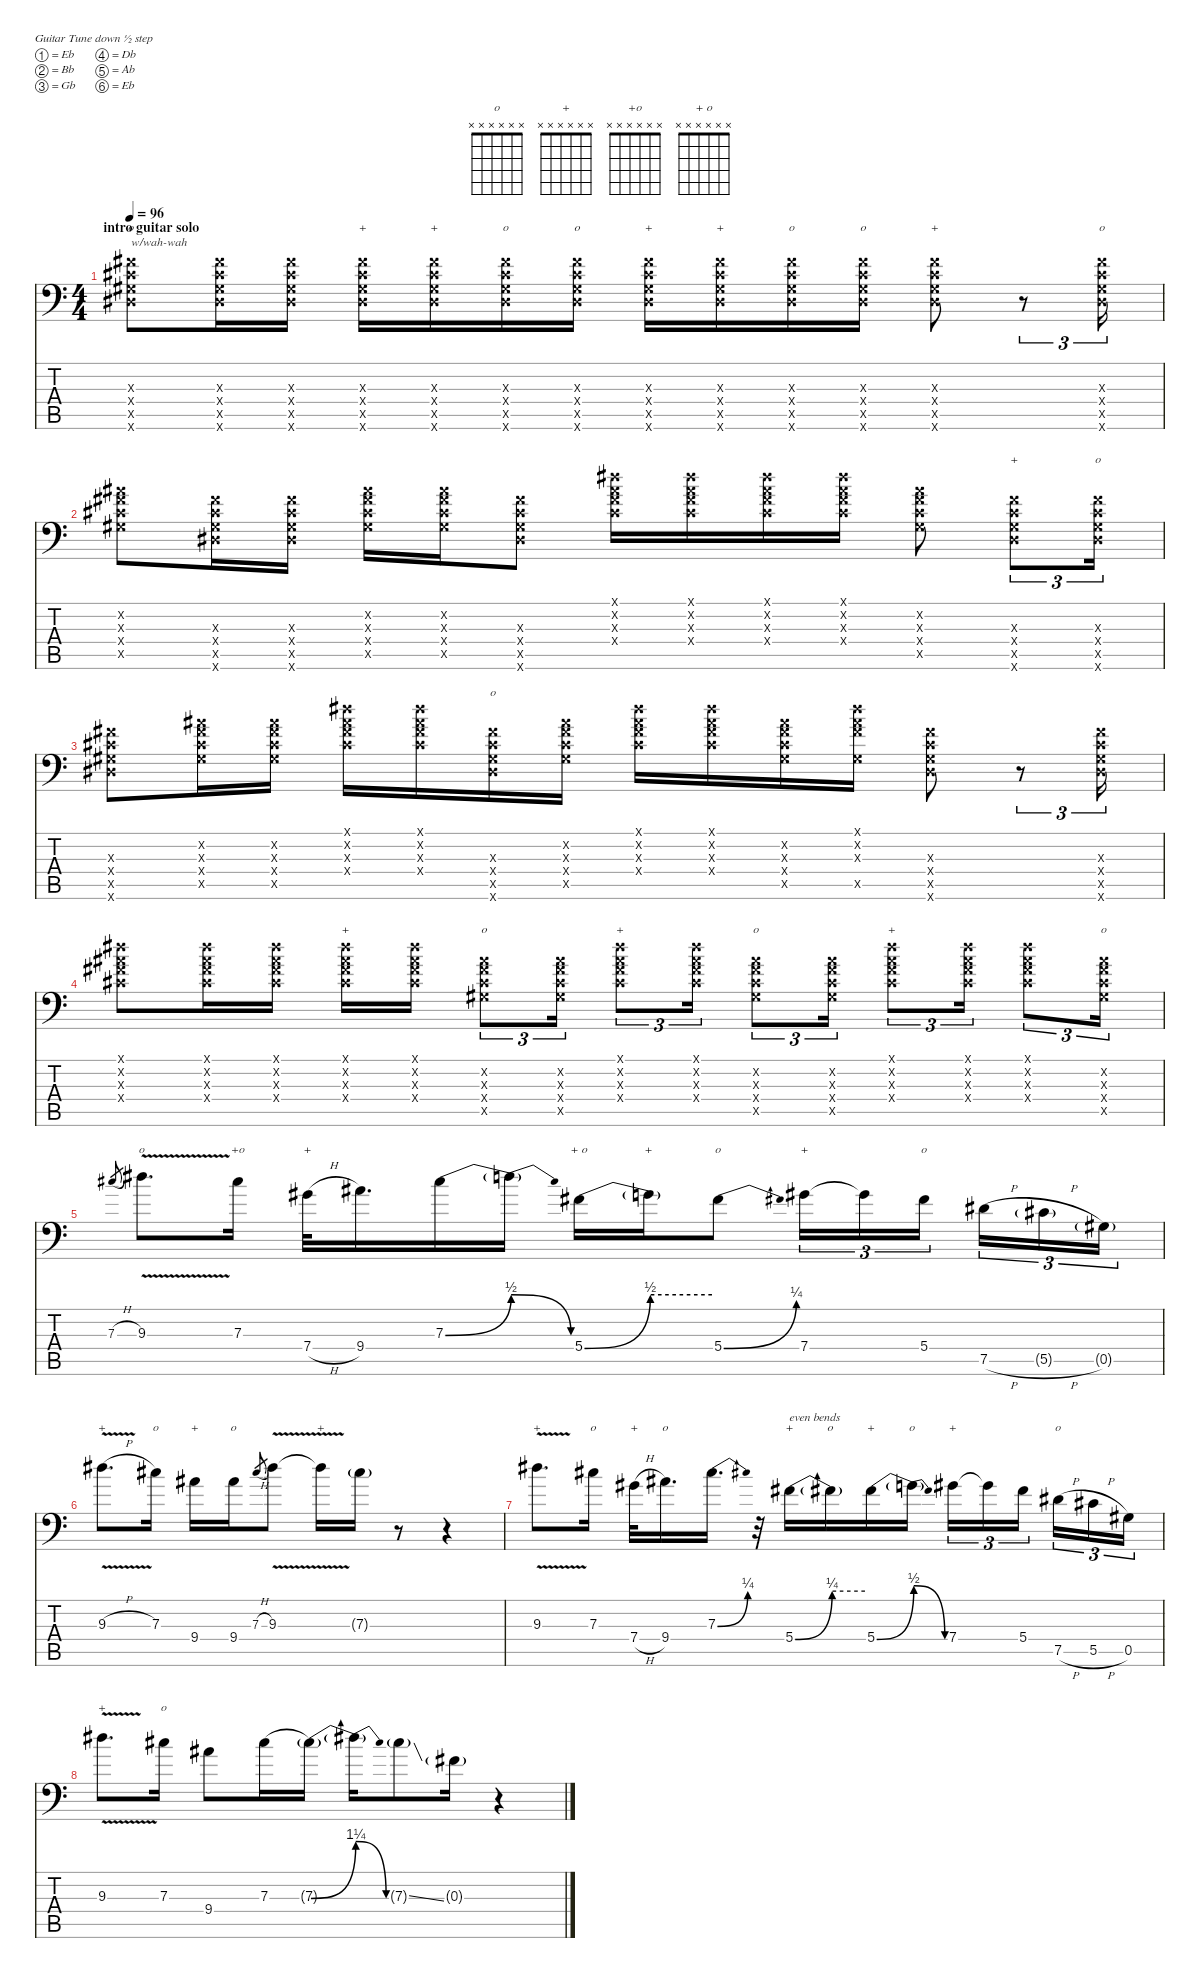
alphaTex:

\defaultSystemsLayout 4
\hideDynamics
\bracketExtendMode nobrackets
\singleTrackTrackNamePolicy hidden
\multiTrackTrackNamePolicy hidden
\otherSystemsTrackNameOrientation horizontal
\track ("Overdub-hid" "fl.bs.") {instrument fretlessbass}
\staff {score tabs}
\tuning (Eb4 Bb3 Gb3 Db3 Ab2 Eb2)
\chord ("o" x x x x x x)
\chord ("+" x x x x x x)
\chord ("+o" x x x x x x)
\chord ("+ o" x x x x x x)
\ts (4 4)
\section ("" "intro guitar solo")
\tempo 96
\clef f4
\ks c
(0.3{x acc #} 0.4{x acc #} 0.5{x acc #} 0.6{x acc #}).8{ch "o" txt "w/wah-wah" dy ff instrument fretlessbass beam Down} (0.3{x acc #} 0.4{x acc #} 0.5{x acc #} 0.6{x acc #}).16{dy f beam Down} (0.3{x acc #} 0.4{x acc #} 0.5{x acc #} 0.6{x acc #}).16{beam Down} (0.3{x acc #} 0.4{x acc #} 0.5{x acc #} 0.6{x acc #}).16{ch "+" dy ff beam Down} (0.3{x acc #} 0.4{x acc #} 0.5{x acc #} 0.6{x acc #}).16{ch "+" beam Down} (0.3{x acc #} 0.4{x acc #} 0.5{x acc #} 0.6{x acc #}).16{ch "o" dy f beam Down} (0.3{x acc #} 0.4{x acc #} 0.5{x acc #} 0.6{x acc #}).16{ch "o" beam Down} (0.3{x acc #} 0.4{x acc #} 0.5{x acc #} 0.6{x acc #}).16{ch "+" dy ff beam Down} (0.3{x acc #} 0.4{x acc #} 0.5{x acc #} 0.6{x acc #}).16{ch "+" beam Down} (0.3{x acc #} 0.4{x acc #} 0.5{x acc #} 0.6{x acc #}).16{ch "o" dy f beam Down} (0.3{x acc #} 0.4{x acc #} 0.5{x acc #} 0.6{x acc #}).16{ch "o" beam Down} (0.3{x acc #} 0.4{x acc #} 0.5{x acc #} 0.6{x acc #}).8{ch "+" dy ff beam Down} r.8{tu (3 2) beam Down} (0.3{x acc #} 0.4{x acc #} 0.5{x acc #} 0.6{x acc #}).16{tu (3 2) ch "o" dy f beam Down} |
(0.2{x acc #} 0.3{x acc #} 0.4{x acc #} 0.5{x acc #}).8{dy ff beam Down} (0.3{x acc #} 0.4{x acc #} 0.5{x acc #} 0.6{x acc #}).16{dy f beam Down} (0.3{x acc #} 0.4{x acc #} 0.5{x acc #} 0.6{x acc #}).16{beam Down} (0.2{x acc #} 0.3{x acc #} 0.4{x acc #} 0.5{x acc #}).16{dy ff beam Down} (0.2{x acc #} 0.3{x acc #} 0.4{x acc #} 0.5{x acc #}).16{beam Down} (0.3{x acc #} 0.4{x acc #} 0.5{x acc #} 0.6{x acc #}).8{dy f beam Down} (0.1{x acc #} 0.2{x acc #} 0.3{x acc #} 0.4{x acc #}).16{dy ff beam Down} (0.1{x acc #} 0.2{x acc #} 0.3{x acc #} 0.4{x acc #}).16{dy f beam Down} (0.1{x acc #} 0.2{x acc #} 0.3{x acc #} 0.4{x acc #}).16{beam Down} (0.1{x acc #} 0.2{x acc #} 0.3{x acc #} 0.4{x acc #}).16{beam Down} (0.2{x acc #} 0.3{x acc #} 0.4{x acc #} 0.5{x acc #}).8{dy ff beam Down} (0.3{x acc #} 0.4{x acc #} 0.5{x acc #} 0.6{x acc #}).8{tu (3 2) ch "+" dy f beam Down} (0.3{x acc #} 0.4{x acc #} 0.5{x acc #} 0.6{x acc #}).16{tu (3 2) ch "o" beam Down} |
(0.3{x acc #} 0.4{x acc #} 0.5{x acc #} 0.6{x acc #}).8{dy ff beam Down} (0.2{x acc #} 0.3{x acc #} 0.4{x acc #} 0.5{x acc #}).16{dy f beam Down} (0.2{x acc #} 0.3{x acc #} 0.4{x acc #} 0.5{x acc #}).16{beam Down} (0.1{x acc #} 0.2{x acc #} 0.3{x acc #} 0.4{x acc #}).16{dy ff beam Down} (0.1{x acc #} 0.2{x acc #} 0.3{x acc #} 0.4{x acc #}).16{beam Down} (0.3{x acc #} 0.4{x acc #} 0.5{x acc #} 0.6{x acc #}).16{ch "o" dy f beam Down} (0.2{x acc #} 0.3{x acc #} 0.4{x acc #} 0.5{x acc #}).16{beam Down} (0.1{x acc #} 0.2{x acc #} 0.3{x acc #} 0.4{x acc #}).16{dy ff beam Down} (0.1{x acc #} 0.2{x acc #} 0.3{x acc #} 0.4{x acc #}).16{dy f beam Down} (0.2{x acc #} 0.3{x acc #} 0.4{x acc #} 0.5{x acc #}).16{beam Down} (0.1{x acc #} 0.2{x acc #} 0.3{x acc #} 0.5{x acc #}).16{beam Down} (0.3{x acc #} 0.4{x acc #} 0.5{x acc #} 0.6{x acc #}).8{dy ff beam Down} r.8{tu (3 2) beam Down} (0.3{x acc #} 0.4{x acc #} 0.5{x acc #} 0.6{x acc #}).16{tu (3 2) dy f beam Down} |
(0.1{x acc #} 0.2{x acc #} 0.3{x acc #} 0.4{x acc #}).8{beam Down} (0.1{x acc #} 0.2{x acc #} 0.3{x acc #} 0.4{x acc #}).16{beam Down} (0.1{x acc #} 0.2{x acc #} 0.3{x acc #} 0.4{x acc #}).16{beam Down} (0.1{x acc #} 0.2{x acc #} 0.3{x acc #} 0.4{x acc #}).16{ch "+" dy ff beam Down} (0.1{x acc #} 0.2{x acc #} 0.3{x acc #} 0.4{x acc #}).16{dy f beam Down} (0.2{x acc #} 0.3{x acc #} 0.4{x acc #} 0.5{x acc #}).8{tu (3 2) ch "o" beam Down} (0.2{x acc #} 0.3{x acc #} 0.4{x acc #} 0.5{x acc #}).16{tu (3 2) beam Down} (0.1{x acc #} 0.2{x acc #} 0.3{x acc #} 0.4{x acc #}).8{tu (3 2) ch "+" dy ff beam Down} (0.1{x acc #} 0.2{x acc #} 0.3{x acc #} 0.4{x acc #}).16{tu (3 2) dy f beam Down} (0.2{x acc #} 0.3{x acc #} 0.4{x acc #} 0.5{x acc #}).8{tu (3 2) ch "o" beam Down} (0.2{x acc #} 0.3{x acc #} 0.4{x acc #} 0.5{x acc #}).16{tu (3 2) beam Down} (0.1{x acc #} 0.2{x acc #} 0.3{x acc #} 0.4{x acc #}).8{tu (3 2) ch "+" dy ff beam Down} (0.1{x acc #} 0.2{x acc #} 0.3{x acc #} 0.4{x acc #}).16{tu (3 2) dy f beam Down} (0.1{x acc #} 0.2{x acc #} 0.3{x acc #} 0.4{x acc #}).8{tu (3 2) beam Down} (0.2{x acc #} 0.3{x acc #} 0.4{x acc #} 0.5{x acc #}).16{tu (3 2) ch "o" beam Down} |
7.3{h acc #}.8{gr dy mf beam Up} 9.3{v acc #}.8{d ch "o" dy ff beam Down} 7.3{acc #}.16{ch "+o" dy f beam Down} 7.4{h acc #}.32{ch "+" dy ff beam Down} 9.4{acc #}.16{d dy f beam Down} 7.3{be (bend 0 0 60 2) acc #}.16{beam Down} 7.3{be (release 0 2 60 0) t}.16{beam Down} 5.4{be (bend 0 0 60 2) acc #}.16{ch "+ o" beam Down} 5.4{be (hold 0 2 60 2) t}.16{ch "+" beam Down} 5.4{be (bend 0 0 30 1) acc #}.8{ch "o" beam Down} 7.4{acc #}.16{tu (3 2) ch "+" dy ff beam Down} 7.4{t acc #}.16{tu (3 2) dy f beam Down} 5.4{acc #}.16{tu (3 2) ch "o" beam Down} 7.5{h acc #}.16{tu (3 2) beam Down} 5.5{h g acc #}.16{tu (3 2) beam Down} 0.5{g acc #}.16{tu (3 2) beam Down} |
9.3{v h acc #}.8{d ch "+" dy ff beam Down} 7.3{acc #}.16{ch "o" dy f beam Down} 9.4{acc #}.16{ch "+" beam Down} 9.4{acc #}.16{ch "o" beam Down} 7.3{h acc #}.8{gr dy mp beam Up} 9.3{v acc #}.8{dy ff beam Down} 9.3{v t acc #}.16{ch "+" dy f beam Down} 7.3{g acc #}.16{dy ff beam Down} r.8{beam Down} r.4{beam Down} |
9.3{v acc #}.8{d ch "+" beam Down} 7.3{acc #}.16{ch "o" dy f beam Down} 7.4{h acc #}.32{ch "+" dy ff beam Down} 9.4{acc #}.16{d ch "o" dy f beam Down} 7.3{be (bend 0 0 30 1) acc #}.16{d beam Down} r.32{beam Down} 5.4{be (bend 0 0 60 1) acc #}.16{ch "+" txt "even bends" dy ff beam Down} 5.4{be (hold 0 1 60 1) t acc #}.16{ch "o" dy f beam Down} 5.4{be (bend 0 0 60 2) acc #}.16{ch "+" dy ff beam Down} 5.4{be (release 0 2 60 0) t}.16{ch "o" dy f beam Down} 7.4{acc #}.16{tu (3 2) ch "+" beam Down} 7.4{t acc #}.16{tu (3 2) beam Down} 5.4{acc #}.16{tu (3 2) beam Down} 7.5{h acc #}.16{tu (3 2) ch "o" beam Down} 5.5{h acc #}.16{tu (3 2) beam Down} 0.5{acc #}.16{tu (3 2) beam Down} |
9.3{v acc #}.8{d ch "+" dy ff beam Down} 7.3{acc #}.16{ch "o" dy f beam Down} 9.4{acc #}.8{beam Down} 7.3{be (hold 0 0 60 0) acc #}.16{beam Down} 7.3{be (bend 0 0 60 5) t acc #}.16{beam Down} 7.3{be (release 0 5 60 0) t}.16{beam Down} 7.3{ss g acc #}.8{dy ff beam Down} 0.3{g acc #}.16{dy p beam Down} r.4{beam Down}
